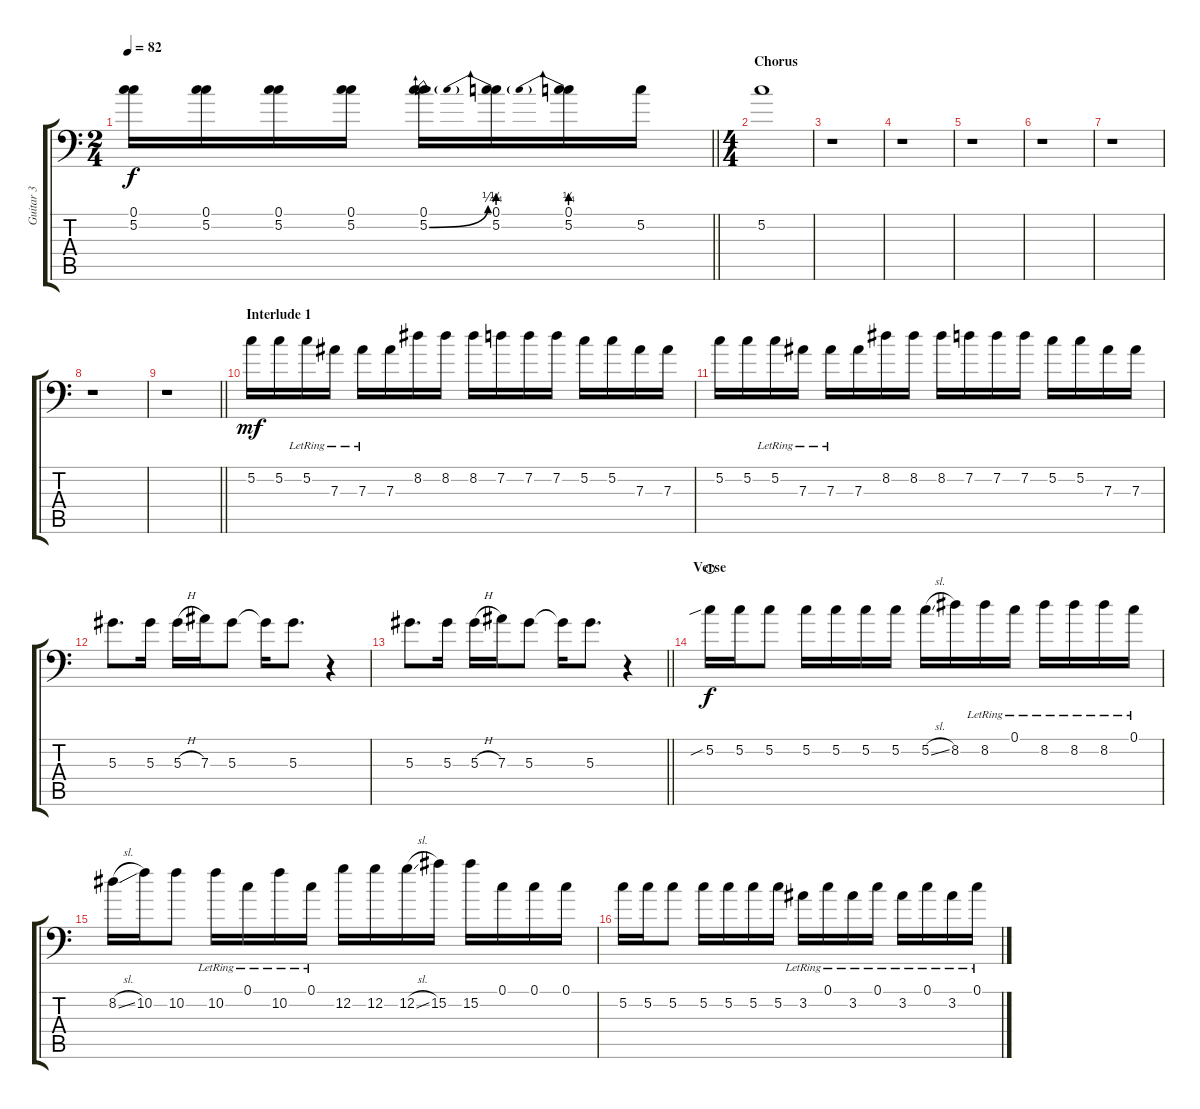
\track ("Guitar 3" "Guitar 3") {instrument distortionguitar}
\staff {score tabs}
\tuning (C4 G3 Eb3 Bb2 F2 Bb1) {hide}
\ts (2 4)
\tempo 82
\clef f4
\barLineRight lightlight
\ks c
(0.1 5.2).16{dy f} (0.1 5.2).16 (0.1 5.2).16 (0.1 5.2).16 (0.1 5.2{be (bend 0 0 60 1)}).16 (0.1 5.2{be (prebend 0 1 60 1)}).16 (0.1 5.2{be (prebend 0 1 60 1)}).16 5.2.16 |
\ts (4 4)
\section ("" "Chorus")
5.2.1 |
r.1 |
r.1 |
r.1 |
r.1 |
r.1 |
r.1 |
\barLineRight lightlight
r.1 |
\section ("" "Interlude 1")
5.2.16{dy mf} 5.2.16 5.2{lr}.16 7.3{lr}.16 7.3{lr}.16 7.3.16 8.2.16 8.2.16 8.2.16 7.2.16 7.2.16 7.2.16 5.2.16 5.2.16 7.3.16 7.3.16 |
5.2.16 5.2.16 5.2{lr}.16 7.3{lr}.16 7.3{lr}.16 7.3.16 8.2.16 8.2.16 8.2.16 7.2.16 7.2.16 7.2.16 5.2.16 5.2.16 7.3.16 7.3.16 |
5.3.8{d} 5.3.16 5.3{h}.16 7.3.16 5.3.8 5.3{t}.16 5.3.8{d} r.4 |
\barLineRight lightlight
5.3.8{d} 5.3.16 5.3{h}.16 7.3.16 5.3.8 5.3{t}.16 5.3.8{d} r.4 |
\section ("" "Verse")
5.2{sib}.16{dy f waho} 5.2.16 5.2.8 5.2.16 5.2.16 5.2.16 5.2.16 5.2{sl}.16 8.2.16 8.2{lr}.16 0.1{lr}.16 8.2{lr}.16 8.2{lr}.16 8.2{lr}.16 0.1{lr}.16 |
8.2{sl}.16 10.2.16 10.2.8 10.2{lr}.16 0.1{lr}.16 10.2{lr}.16 0.1{lr}.16 12.2.16 12.2.16 12.2{sl}.16 15.2.16 15.2.16 0.1.16 0.1.16 0.1.16 |
5.2.16 5.2.16 5.2.8 5.2.16 5.2.16 5.2.16 5.2.16 3.2{lr}.16 0.1{lr}.16 3.2{lr}.16 0.1{lr}.16 3.2{lr}.16 0.1{lr}.16 3.2{lr}.16 0.1{lr}.16
